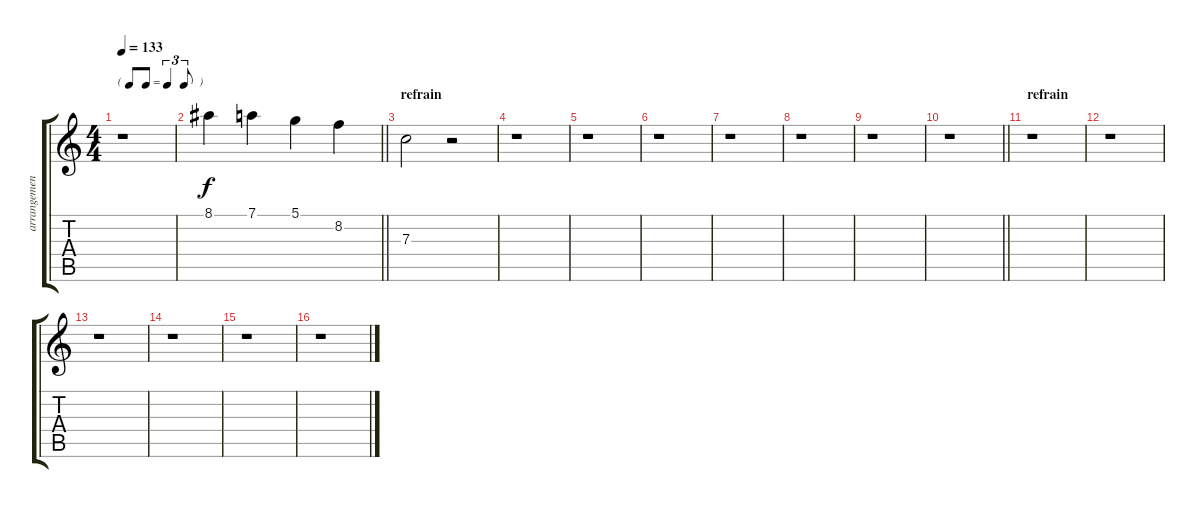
\track ("arrangements guitare" "arrangemen") {instrument electricguitarclean}
\staff {score tabs}
\tuning (D4 A3 F3 C3 F2 D2) {hide}
\ts (4 4)
\tf triplet8th
\tempo 133
\clef g2
\ks c
r.1{dy f} |
\barLineRight lightlight
8.1.4 7.1.4 5.1.4 8.2.4 |
\section ("" "refrain")
7.3.2 r.2 |
r.1 |
r.1 |
r.1 |
r.1 |
r.1 |
r.1 |
\barLineRight lightlight
r.1 |
\section ("" "refrain")
r.1 |
r.1 |
r.1 |
r.1 |
r.1 |
r.1
